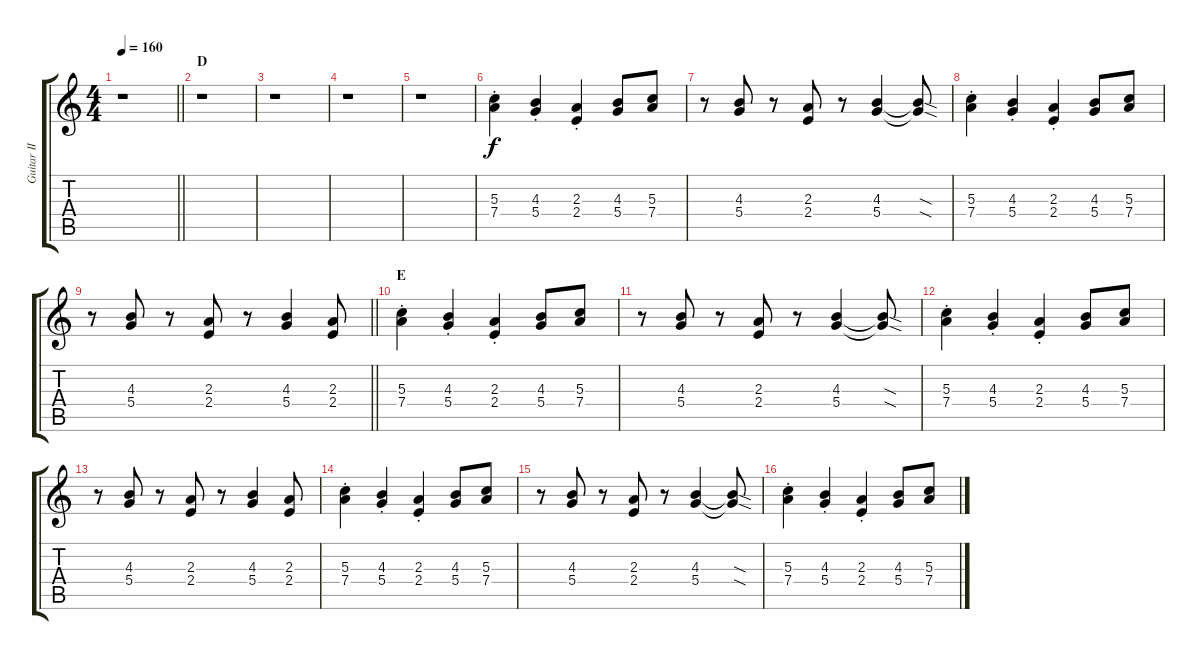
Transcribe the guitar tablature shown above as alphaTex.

\track ("Guitar II" "Guitar II") {instrument overdrivenguitar}
\staff {score tabs}
\tuning (E4 B3 G3 D3 A2 E2) {hide}
\ts (4 4)
\tempo 160
\clef g2
\barLineRight lightlight
\ks c
r.1{dy f} |
\section ("" "D")
r.1 |
r.1 |
r.1 |
r.1 |
(5.3{st} 7.4{st}).4 (4.3{st} 5.4{st}).4 (2.3{st} 2.4{st}).4 (4.3 5.4).8 (5.3 7.4).8 |
r.8 (4.3 5.4).8 r.8 (2.3 2.4).8 r.8 (4.3 5.4).4 (4.3{sod t} 5.4{sod t}).8 |
(5.3{st} 7.4{st}).4 (4.3{st} 5.4{st}).4 (2.3{st} 2.4{st}).4 (4.3 5.4).8 (5.3 7.4).8 |
\barLineRight lightlight
r.8 (4.3 5.4).8 r.8 (2.3 2.4).8 r.8 (4.3 5.4).4 (2.3 2.4).8 |
\section ("" "E")
(5.3{st} 7.4{st}).4 (4.3{st} 5.4{st}).4 (2.3{st} 2.4{st}).4 (4.3 5.4).8 (5.3 7.4).8 |
r.8 (4.3 5.4).8 r.8 (2.3 2.4).8 r.8 (4.3 5.4).4 (4.3{sod t} 5.4{sod t}).8 |
(5.3{st} 7.4{st}).4 (4.3{st} 5.4{st}).4 (2.3{st} 2.4{st}).4 (4.3 5.4).8 (5.3 7.4).8 |
r.8 (4.3 5.4).8 r.8 (2.3 2.4).8 r.8 (4.3 5.4).4 (2.3 2.4).8 |
(5.3{st} 7.4{st}).4 (4.3{st} 5.4{st}).4 (2.3{st} 2.4{st}).4 (4.3 5.4).8 (5.3 7.4).8 |
r.8 (4.3 5.4).8 r.8 (2.3 2.4).8 r.8 (4.3 5.4).4 (4.3{sod t} 5.4{sod t}).8 |
(5.3{st} 7.4{st}).4 (4.3{st} 5.4{st}).4 (2.3{st} 2.4{st}).4 (4.3 5.4).8 (5.3 7.4).8
